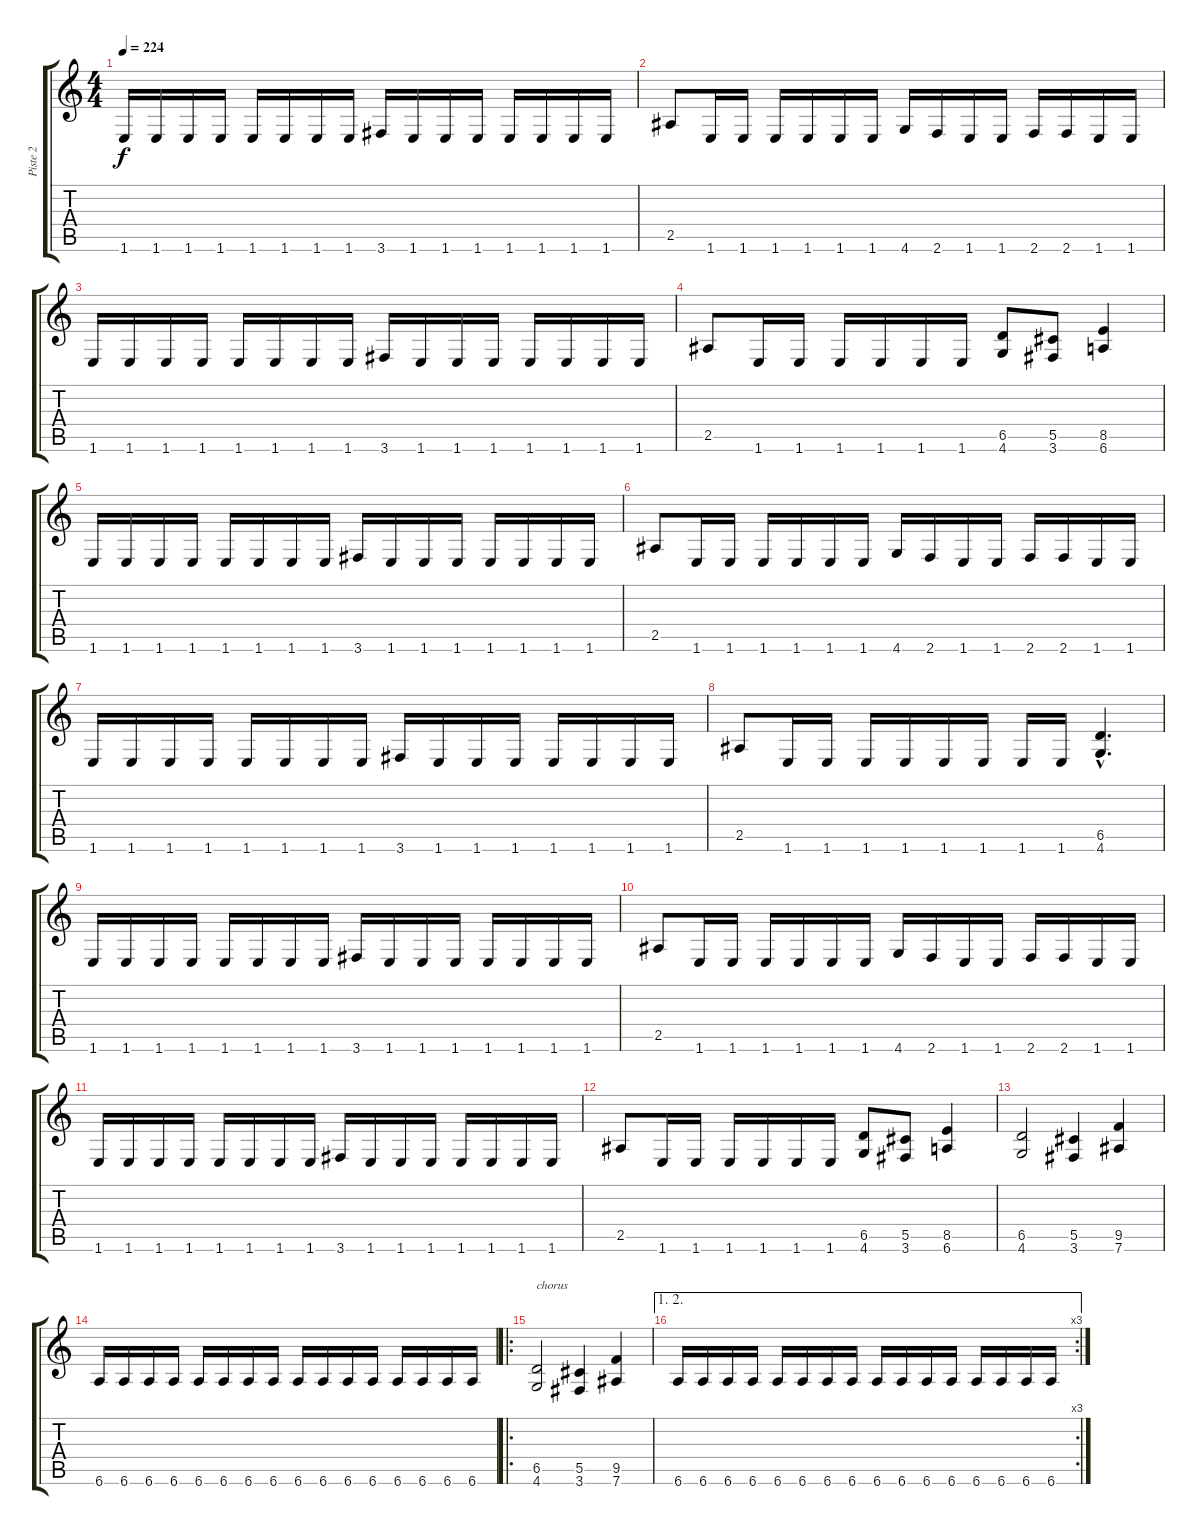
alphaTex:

\track ("Piste 2" "Piste 2") {instrument distortionguitar}
\staff {score tabs}
\tuning (Eb4 Bb3 Gb3 Db3 Ab2 Eb2) {hide}
\ts (4 4)
\tempo 224
\clef g2
\ks c
1.6.16{dy f} 1.6.16 1.6.16 1.6.16 1.6.16 1.6.16 1.6.16 1.6.16 3.6.16 1.6.16 1.6.16 1.6.16 1.6.16 1.6.16 1.6.16 1.6.16 |
2.5.8 1.6.16 1.6.16 1.6.16 1.6.16 1.6.16 1.6.16 4.6.16 2.6.16 1.6.16 1.6.16 2.6.16 2.6.16 1.6.16 1.6.16 |
1.6.16 1.6.16 1.6.16 1.6.16 1.6.16 1.6.16 1.6.16 1.6.16 3.6.16 1.6.16 1.6.16 1.6.16 1.6.16 1.6.16 1.6.16 1.6.16 |
2.5.8 1.6.16 1.6.16 1.6.16 1.6.16 1.6.16 1.6.16 (6.5 4.6).8 (5.5 3.6).8 (8.5 6.6).4 |
1.6.16 1.6.16 1.6.16 1.6.16 1.6.16 1.6.16 1.6.16 1.6.16 3.6.16 1.6.16 1.6.16 1.6.16 1.6.16 1.6.16 1.6.16 1.6.16 |
2.5.8 1.6.16 1.6.16 1.6.16 1.6.16 1.6.16 1.6.16 4.6.16 2.6.16 1.6.16 1.6.16 2.6.16 2.6.16 1.6.16 1.6.16 |
1.6.16 1.6.16 1.6.16 1.6.16 1.6.16 1.6.16 1.6.16 1.6.16 3.6.16 1.6.16 1.6.16 1.6.16 1.6.16 1.6.16 1.6.16 1.6.16 |
2.5.8 1.6.16 1.6.16 1.6.16 1.6.16 1.6.16 1.6.16 1.6.16 1.6.16 (6.5{hac} 4.6{hac}).4{d} |
1.6.16 1.6.16 1.6.16 1.6.16 1.6.16 1.6.16 1.6.16 1.6.16 3.6.16 1.6.16 1.6.16 1.6.16 1.6.16 1.6.16 1.6.16 1.6.16 |
2.5.8 1.6.16 1.6.16 1.6.16 1.6.16 1.6.16 1.6.16 4.6.16 2.6.16 1.6.16 1.6.16 2.6.16 2.6.16 1.6.16 1.6.16 |
1.6.16 1.6.16 1.6.16 1.6.16 1.6.16 1.6.16 1.6.16 1.6.16 3.6.16 1.6.16 1.6.16 1.6.16 1.6.16 1.6.16 1.6.16 1.6.16 |
2.5.8 1.6.16 1.6.16 1.6.16 1.6.16 1.6.16 1.6.16 (6.5 4.6).8 (5.5 3.6).8 (8.5 6.6).4 |
(6.5 4.6).2 (5.5 3.6).4 (9.5 7.6).4 |
6.6.16 6.6.16 6.6.16 6.6.16 6.6.16 6.6.16 6.6.16 6.6.16 6.6.16 6.6.16 6.6.16 6.6.16 6.6.16 6.6.16 6.6.16 6.6.16 |
\ro
(6.5 4.6).2{txt "chorus"} (5.5 3.6).4 (9.5 7.6).4 |
\ae (1 2)
\rc 3
6.6.16 6.6.16 6.6.16 6.6.16 6.6.16 6.6.16 6.6.16 6.6.16 6.6.16 6.6.16 6.6.16 6.6.16 6.6.16 6.6.16 6.6.16 6.6.16
